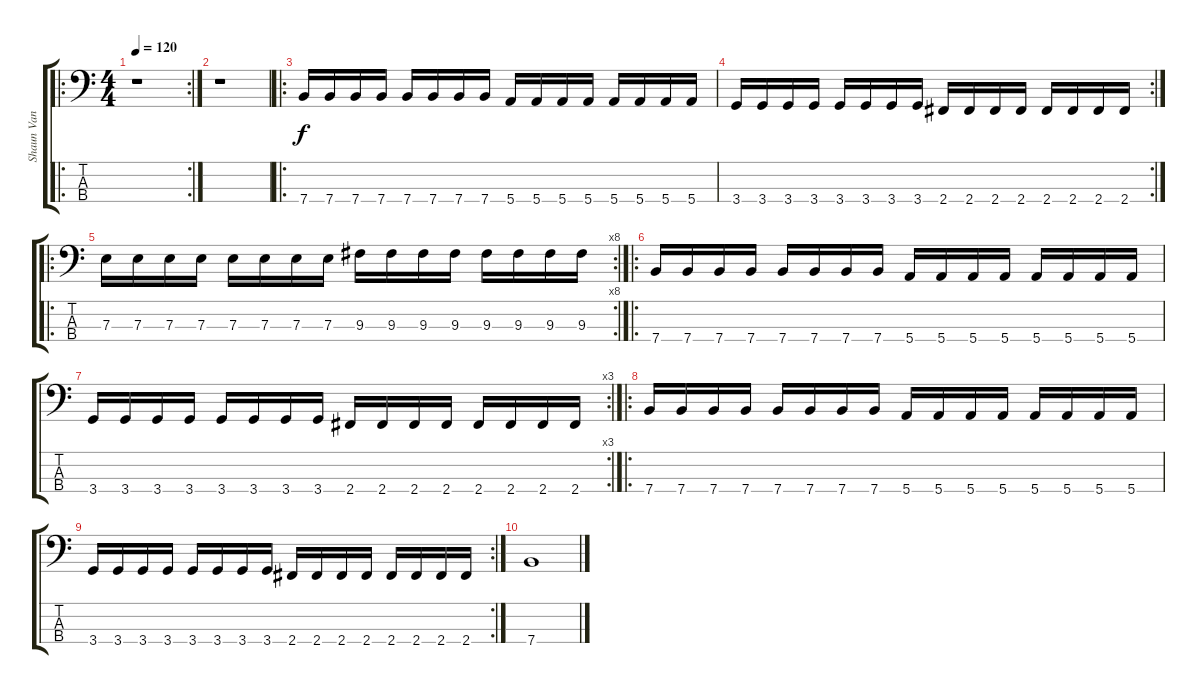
\track ("Shaun Van Loggem" "Shaun Van ") {instrument electricbasspick}
\staff {score tabs}
\tuning (G2 D2 A1 E1) {hide}
\ro
\rc 2
\ts (4 4)
\tempo 120
\clef f4
\ks c
r.1{dy f instrument electricbasspick} |
r.1 |
\ro
7.4.16 7.4.16 7.4.16 7.4.16 7.4.16 7.4.16 7.4.16 7.4.16 5.4.16 5.4.16 5.4.16 5.4.16 5.4.16 5.4.16 5.4.16 5.4.16 |
\rc 2
3.4.16 3.4.16 3.4.16 3.4.16 3.4.16 3.4.16 3.4.16 3.4.16 2.4.16 2.4.16 2.4.16 2.4.16 2.4.16 2.4.16 2.4.16 2.4.16 |
\ro
\rc 8
7.3.16 7.3.16 7.3.16 7.3.16 7.3.16 7.3.16 7.3.16 7.3.16 9.3.16 9.3.16 9.3.16 9.3.16 9.3.16 9.3.16 9.3.16 9.3.16 |
\ro
7.4.16 7.4.16 7.4.16 7.4.16 7.4.16 7.4.16 7.4.16 7.4.16 5.4.16 5.4.16 5.4.16 5.4.16 5.4.16 5.4.16 5.4.16 5.4.16 |
\rc 3
3.4.16 3.4.16 3.4.16 3.4.16 3.4.16 3.4.16 3.4.16 3.4.16 2.4.16 2.4.16 2.4.16 2.4.16 2.4.16 2.4.16 2.4.16 2.4.16 |
\ro
7.4.16 7.4.16 7.4.16 7.4.16 7.4.16 7.4.16 7.4.16 7.4.16 5.4.16 5.4.16 5.4.16 5.4.16 5.4.16 5.4.16 5.4.16 5.4.16 |
\rc 2
3.4.16 3.4.16 3.4.16 3.4.16 3.4.16 3.4.16 3.4.16 3.4.16 2.4.16 2.4.16 2.4.16 2.4.16 2.4.16 2.4.16 2.4.16 2.4.16 |
7.4.1
